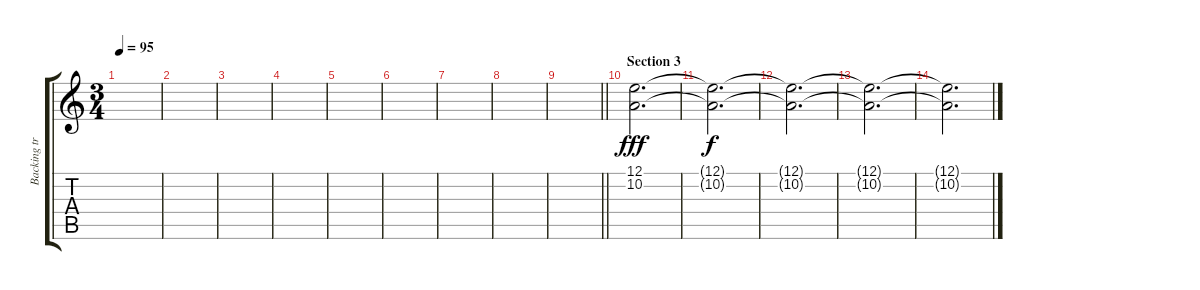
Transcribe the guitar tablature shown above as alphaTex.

\track ("Backing track 3" "Backing tr") {instrument stringensemble2}
\staff {score tabs}
\tuning (E4 B3 G3 D3 A2 E2) {hide}
\ts (3 4)
\tempo 95
\clef g2
\ks c
|
|
|
|
|
|
|
|
\barLineRight lightlight
|
\section ("" "Section 3")
(12.1 10.2).2{d dy fff} |
(12.1{t} 10.2{t}).2{d dy f} |
(12.1{t} 10.2{t}).2{d} |
(12.1{t} 10.2{t}).2{d volume 0} |
(12.1{t} 10.2{t}).2{d}
